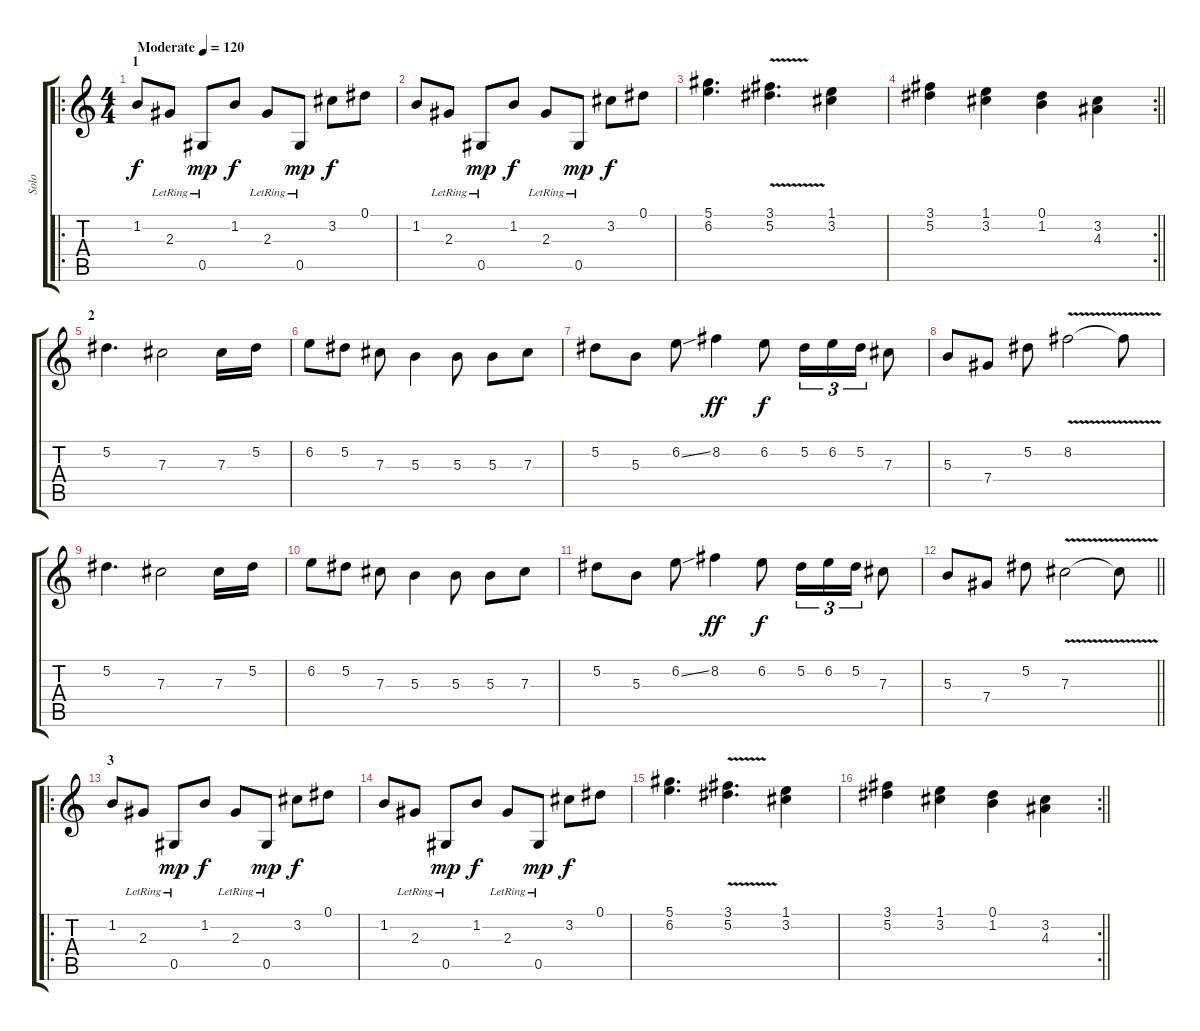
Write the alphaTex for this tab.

\track ("Solo" "Solo") {instrument acousticguitarsteel}
\staff {score tabs}
\tuning (Eb4 Bb3 Gb3 Db3 Ab2 Eb2) {hide}
\ro
\ts (4 4)
\section ("" "1")
\tempo (120 "Moderate")
\clef g2
\ks c
1.2.8{dy f instrument acousticguitarsteel} 2.3{lr}.8 0.5{lr}.8{dy mp} 1.2.8{dy f} 2.3{lr}.8 0.5{lr}.8{dy mp} 3.2.8{dy f} 0.1.8 |
1.2.8 2.3{lr}.8 0.5{lr}.8{dy mp} 1.2.8{dy f} 2.3{lr}.8 0.5{lr}.8{dy mp} 3.2.8{dy f} 0.1.8 |
(5.1 6.2).4{d} (3.1{v} 5.2).4{d} (1.1 3.2).4 |
\rc 2
\barLineRight lightlight
(3.1 5.2).4 (1.1 3.2).4 (0.1 1.2).4 (3.2 4.3).4 |
\section ("" "2")
5.2.4{d} 7.3.2 7.3.16 5.2.16 |
6.2.8 5.2.8 7.3.8 5.3.4 5.3.8 5.3.8 7.3.8 |
5.2.8 5.3.8 6.2{ss}.8 8.2.4{dy ff} 6.2.8{dy f} 5.2.16{tu (3 2)} 6.2.16{tu (3 2)} 5.2.16{tu (3 2)} 7.3.8 |
5.3.8 7.4.8 5.2.8 8.2{v}.2 8.2{t}.8 |
5.2.4{d} 7.3.2 7.3.16 5.2.16 |
6.2.8 5.2.8 7.3.8 5.3.4 5.3.8 5.3.8 7.3.8 |
5.2.8 5.3.8 6.2{ss}.8 8.2.4{dy ff} 6.2.8{dy f} 5.2.16{tu (3 2)} 6.2.16{tu (3 2)} 5.2.16{tu (3 2)} 7.3.8 |
\barLineRight lightlight
5.3.8 7.4.8 5.2.8 7.3{v}.2 7.3{t}.8 |
\ro
\section ("" "3")
1.2.8 2.3{lr}.8 0.5{lr}.8{dy mp} 1.2.8{dy f} 2.3{lr}.8 0.5{lr}.8{dy mp} 3.2.8{dy f} 0.1.8 |
1.2.8 2.3{lr}.8 0.5{lr}.8{dy mp} 1.2.8{dy f} 2.3{lr}.8 0.5{lr}.8{dy mp} 3.2.8{dy f} 0.1.8 |
(5.1 6.2).4{d} (3.1{v} 5.2).4{d} (1.1 3.2).4 |
\rc 2
\barLineRight lightlight
(3.1 5.2).4 (1.1 3.2).4 (0.1 1.2).4 (3.2 4.3).4
